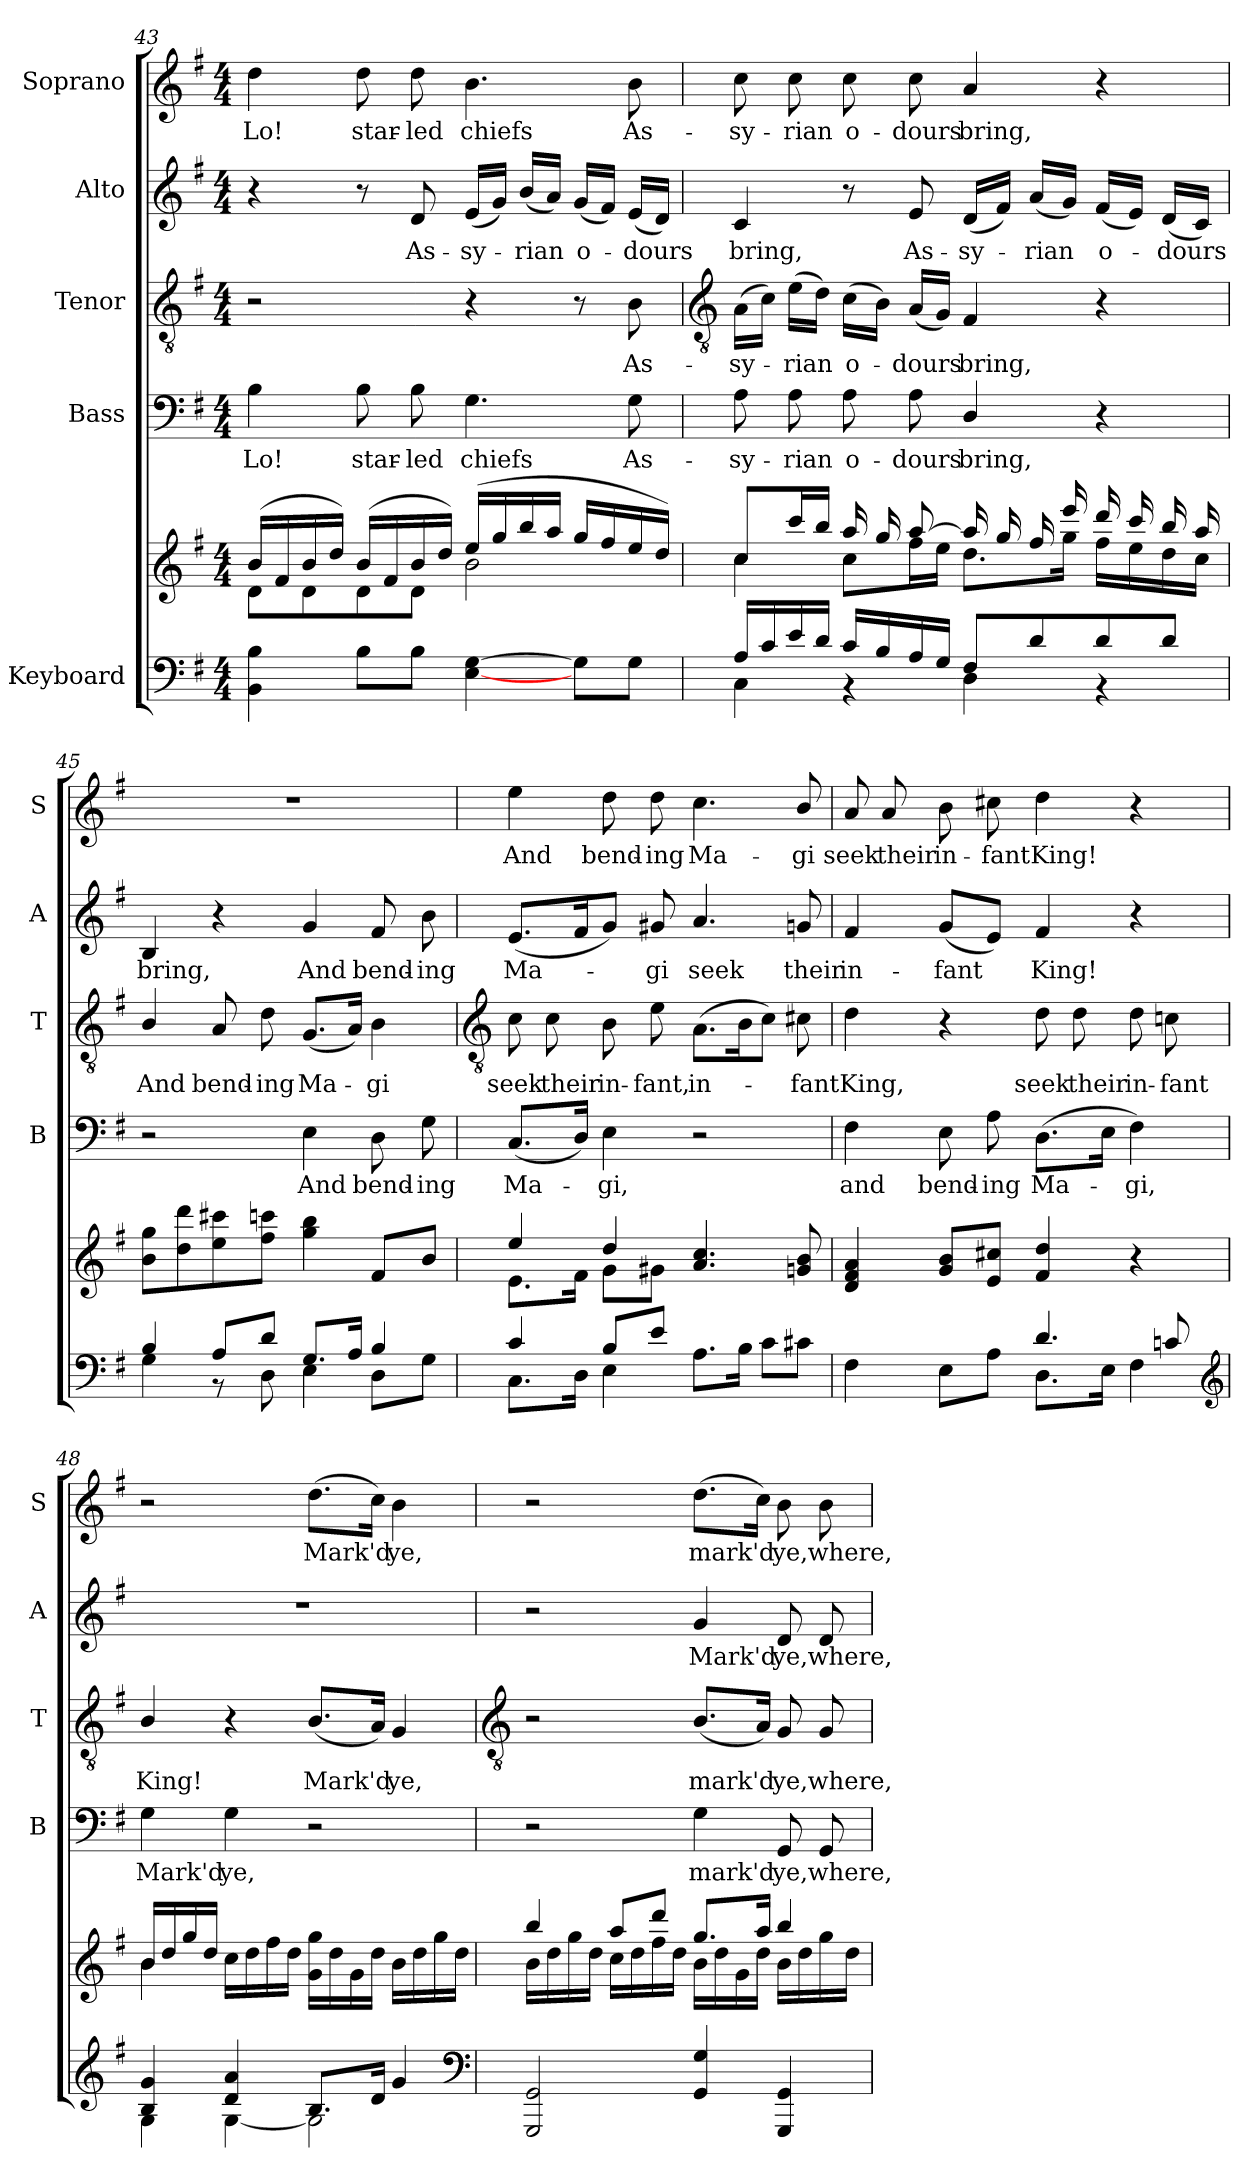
**kern	**kern	**kern	**text	**kern	**text	**kern	**text	**kern	**text
*part5	*part5	*part4	*part4	*part3	*part3	*part2	*part2	*part1	*part1
*staff6	*staff5	*staff4	*staff4	*staff3	*staff3	*staff2	*staff2	*staff1	*staff1
*I"Keyboard	*	*I"Bass	*	*I"Tenor	*	*I"Alto	*	*I"Soprano	*
*	*	*I'B	*	*I'T	*	*I'A	*	*I'S	*
*clefF4	*clefG2	*clefF4	*	*clefGv2	*	*clefG2	*	*clefG2	*
*k[f#]	*k[f#]	*k[f#]	*	*k[f#]	*	*k[f#]	*	*k[f#]	*
*G:	*G:	*G:	*	*G:	*	*G:	*	*G:	*
*M4/4	*M4/4	*M4/4	*	*M4/4	*	*M4/4	*	*M4/4	*
=43	=43	=43	=43	=43	=43	=43	=43	=43	=43
*	*^	*	*	*	*	*	*	*	*
!	!	!	!	!LO:LY:b	!	!	!	!	!	!LO:LY:b
4BB 4B	(>16b/LL	8dL	4B	Lo!	2r	.	4r	.	4dd	Lo!
.	16f#/	.	.	.	.	.	.	.	.	.
.	16b/	8d	.	.	.	.	.	.	.	.
.	16dd/JJ)	.	.	.	.	.	.	.	.	.
!	!	!	!	!LO:LY:b	!	!	!	!	!	!LO:LY:b
8BL	(>16b/LL	8d	8B	star-	.	.	8r	.	8dd	star-
.	16f#/	.	.	.	.	.	.	.	.	.
!	!	!	!	!LO:LY:b	!	!	!	!LO:LY:b	!	!LO:LY:b
8BJ	16b/	8dJ	8B	-led	.	.	8d	As-	8dd	-led
.	16dd/JJ)	.	.	.	.	.	.	.	.	.
!	!	!	!	!LO:LY:b	!	!	!	!LO:LY:b	!	!LO:LY:b
[4E [4G	(>16ee/LL	2b\	4.G	chiefs	4r	.	(<16eLL	-sy-	4.b	chiefs
.	16gg/	.	.	.	.	.	16gJJ)	.	.	.
!	!	!	!	!	!	!	!	!LO:LY:b	!	!
.	16bb/	.	.	.	.	.	(<16bLL	rian	.	.
.	16aa/JJ	.	.	.	.	.	16aJJ)	.	.	.
!	!	!	!	!	!	!	!	!LO:LY:b	!	!
8GL]	16gg/LL	.	.	.	8r	.	(<16gLL	o-	.	.
.	16ff#/	.	.	.	.	.	16f#JJ)	.	.	.
!	!	!	!	!LO:LY:b	!	!LO:LY:b	!	!LO:LY:b	!	!LO:LY:b
8GJ	16ee/	.	8G	As-	8B	As-	(<16eLL	dours	8b	As-
.	16dd/JJ)	.	.	.	.	.	16dJJ)	.	.	.
!!LO:LB:g=z
=44	=44	=44	=44	=44	=44	=44	=44	=44	=44	=44
*	*	*	*	*	*clefGv2	*	*	*	*	*
*^	*	*	*	*	*	*	*	*	*	*
!	!	!	!	!	!LO:LY:b	!	!LO:LY:b	!	!LO:LY:b	!	!LO:LY:b
16A/LL	4C\	8cc/L	4cc\	8A	-sy-	(>16ALL	-sy-	4c	bring,	8cc	-sy-
16c/	.	.	.	.	.	16cJJ)	.	.	.	.	.
!	!	!	!	!	!LO:LY:b	!	!LO:LY:b	!	!	!	!LO:LY:b
16e/	.	16ccc/L	.	8A	-rian	(>16eLL	rian	.	.	8cc	-rian
16d/JJ	.	16bb/JJ	.	.	.	16dJJ)	.	.	.	.	.
!	!	!	!	!	!LO:LY:b	!	!LO:LY:b	!	!	!	!LO:LY:b
16c/LL	4r	16aa/LL	8cc\L	8A	o-	(>16cLL	o-	8r	.	8cc	o-
16B/	.	16gg/	.	.	.	16BJJ)	.	.	.	.	.
!	!	!	!	!	!LO:LY:b	!	!LO:LY:b	!	!LO:LY:b	!	!LO:LY:b
16A/	.	[8aa/J	16ff#\L	8A	-dours	(<16ALL	dours	8e	As-	8cc	-dours
16G/JJ	.	.	16ee\JJ	.	.	16GJJ)	.	.	.	.	.
!	!	!	!	!	!LO:LY:b	!	!LO:LY:b	!	!LO:LY:b	!	!LO:LY:b
8F#/L	4D\	16aa/LL]	8.dd\L	4D/	bring,	4F#	bring,	(<16dLL	-sy-	4a	bring,
.	.	16gg/	.	.	.	.	.	16f#JJ)	.	.	.
!	!	!	!	!	!	!	!	!	!LO:LY:b	!	!
8d/	.	16ff#/	.	.	.	.	.	(<16aLL	rian	.	.
.	.	16eee/JJ	16gg\J	.	.	.	.	16gJJ)	.	.	.
!	!	!	!	!	!	!	!	!	!LO:LY:b	!	!
8d/	4r	16ddd/LL	16ff#\LL	4r	.	4r	.	(<16f#LL	o-	4r	.
.	.	16ccc/	16ee\	.	.	.	.	16eJJ)	.	.	.
!	!	!	!	!	!	!	!	!	!LO:LY:b	!	!
8d/J	.	16bb/	16dd\	.	.	.	.	(<16dLL	dours	.	.
.	.	16aa/JJ	16cc\JJ	.	.	.	.	16cJJ)	.	.	.
=45	=45	=45	=45	=45	=45	=45	=45	=45	=45	=45	=45
!	!	!	!	!	!	!	!LO:LY:b	!	!LO:LY:b	!	!
4B/	4G\	8b\ 8gg\L	2ryy	2r	.	4B/	And	4B	bring,	1r	.
.	.	8dd\ 8ddd\	.	.	.	.	.	.	.	.	.
!	!	!	!	!	!	!	!LO:LY:b	!	!	!	!
8A/L	8r	8ee\ 8ccc#X\	.	.	.	8A	bend-	4r	.	.	.
!	!	!	!	!	!	!	!LO:LY:b	!	!	!	!
8d/J	8D\	8ff#\ 8cccn\J	.	.	.	8d	-ing	.	.	.	.
!	!	!	!	!	!LO:LY:b	!	!LO:LY:b	!	!LO:LY:b	!	!
8.G/L	4E\	4gg\ 4bb\	2ryy	4E	And	(<8.GL	Ma-	4g	And	.	.
16A/J	.	.	.	.	.	16AJ)	.	.	.	.	.
!	!	!	!	!	!LO:LY:b	!	!LO:LY:b	!	!LO:LY:b	!	!
4B/	8D\L	8f#/L	.	8D	bend-	4B	gi	8f#	bend-	.	.
!	!	!	!	!	!LO:LY:b	!	!	!	!LO:LY:b	!	!
.	8G\J	8b/J	.	8G	-ing	.	.	8b	-ing	.	.
!!LO:LB:g=z
=46	=46	=46	=46	=46	=46	=46	=46	=46	=46	=46	=46
*	*	*	*	*	*	*clefGv2	*	*	*	*	*
!	!	!	!	!	!LO:LY:b	!	!LO:LY:b	!	!LO:LY:b	!	!LO:LY:b
4c/	8.C\L	4ee/	8.e\L	(<8.CL	Ma-	8c	seek	(<8.eL	Ma-	4ee	And
!	!	!	!	!	!	!	!LO:LY:b	!	!	!	!
.	.	.	.	.	.	8c	their	.	.	.	.
.	16D\J	.	16f#\J	16DJ)	.	.	.	16f#	.	.	.
!	!	!	!	!	!LO:LY:b	!	!LO:LY:b	!	!	!	!LO:LY:b
8B/L	4E\	4dd/	8g\L	4E	gi,	8B	in-	8gJ)	.	8dd	bend-
!	!	!	!	!	!	!	!LO:LY:b	!	!LO:LY:b	!	!LO:LY:b
8e/J	.	.	8g#X\J	.	.	8e	-fant,	8g#X	gi	8dd	-ing
!	!	!	!	!	!	!	!LO:LY:b	!	!LO:LY:b	!	!LO:LY:b
8.A\L	2ryy	4.a/ 4.cc/	2ryy	2r	.	(>8.AL	in-	4.a	seek	4.cc	Ma-
16B\J	.	.	.	.	.	16B	.	.	.	.	.
8c\L	.	.	.	.	.	8cJ)	.	.	.	.	.
!	!	!	!	!	!	!	!LO:LY:b	!	!LO:LY:b	!	!LO:LY:b
8c#X\J	.	8gn/ 8b/	.	.	.	8c#X	fant	8gn	their	8b/	-gi
=47	=47	=47	=47	=47	=47	=47	=47	=47	=47	=47	=47
!	!	!	!	!	!LO:LY:b	!	!LO:LY:b	!	!LO:LY:b	!	!LO:LY:b
4F#\	2ryy	4d/ 4f#/ 4a/	2ryy	4F#	and	4d	King,	4f#	in-	8a	seek
!	!	!	!	!	!	!	!	!	!	!	!LO:LY:b
.	.	.	.	.	.	.	.	.	.	8a	their
!	!	!	!	!	!LO:LY:b	!	!	!	!LO:LY:b	!	!LO:LY:b
8E\L	.	8g/ 8b/L	.	8E	bend-	4r	.	(<8gL	-fant	8b	in-
!	!	!	!	!	!LO:LY:b	!	!	!	!	!	!LO:LY:b
8A\J	.	8e/ 8cc#X/J	.	8A	-ing	.	.	8eJ)	.	8cc#X	-fant
!	!	!	!	!	!LO:LY:b	!	!LO:LY:b	!	!LO:LY:b	!	!LO:LY:b
4.d/	8.D\L	4f#/ 4dd/	2ryy	(>8.DL	Ma-	8d	seek	4f#	King!	4dd	King!
!	!	!	!	!	!	!	!LO:LY:b	!	!	!	!
.	.	.	.	.	.	8d	their	.	.	.	.
.	16E\J	.	.	16EJ	.	.	.	.	.	.	.
!	!	!	!	!	!LO:LY:b	!	!LO:LY:b	!	!	!	!
.	4F#\	4r	.	4F#)	gi,	8d	in-	4r	.	4r	.
!	!	!	!	!	!	!	!LO:LY:b	!	!	!	!
8cn/	.	.	.	.	.	8cn	-fant	.	.	.	.
*clefG2	*	*	*	*	*	*	*	*	*	*	*
=48	=48	=48	=48	=48	=48	=48	=48	=48	=48	=48	=48
!	!	!	!	!	!LO:LY:b	!	!LO:LY:b	!	!	!	!
4B/ 4g/	4G\	16b/LL	4b\	4G	Mark'd	4B/	King!	1r	.	2r	.
.	.	16dd/	.	.	.	.	.	.	.	.	.
.	.	16gg/	.	.	.	.	.	.	.	.	.
.	.	16dd/JJ	.	.	.	.	.	.	.	.	.
!	!	!	!	!	!LO:LY:b	!	!	!	!	!	!
4d/ 4a/	[4G\	16cc\LL	4ryy	4G	ye,	4r	.	.	.	.	.
.	.	16dd\	.	.	.	.	.	.	.	.	.
.	.	16ff#\	.	.	.	.	.	.	.	.	.
.	.	16dd\JJ	.	.	.	.	.	.	.	.	.
!	!	!	!	!	!	!	!LO:LY:b	!	!	!	!LO:LY:b
8.B/L	2G\]	16g\ 16gg\LL	2ryy	2r	.	(<8.BL	Mark'd	.	.	(>8.ddL	Mark'd
.	.	16dd\	.	.	.	.	.	.	.	.	.
.	.	16g\	.	.	.	.	.	.	.	.	.
16d/J	.	16dd\JJ	.	.	.	16AJ)	.	.	.	16ccJ)	.
!	!	!	!	!	!	!	!LO:LY:b	!	!	!	!LO:LY:b
4g/	.	16b\LL	.	.	.	4G	ye,	.	.	4b	ye,
.	.	16dd\	.	.	.	.	.	.	.	.	.
.	.	16gg\	.	.	.	.	.	.	.	.	.
.	.	16dd\JJ	.	.	.	.	.	.	.	.	.
*v	*v	*	*	*	*	*	*	*	*	*	*
*clefF4	*	*	*	*	*	*	*	*	*	*
!!LO:LB:g=z
=49	=49	=49	=49	=49	=49	=49	=49	=49	=49	=49
*	*	*	*	*	*clefGv2	*	*	*	*	*
2GGG 2GG	4bb/	16b\LL	2r	.	2r	.	2r	.	2r	.
.	.	16dd\	.	.	.	.	.	.	.	.
.	.	16gg\	.	.	.	.	.	.	.	.
.	.	16dd\JJ	.	.	.	.	.	.	.	.
.	8aa/L	16cc\LL	.	.	.	.	.	.	.	.
.	.	16dd\	.	.	.	.	.	.	.	.
.	8ddd/J	16ff#\	.	.	.	.	.	.	.	.
.	.	16dd\JJ	.	.	.	.	.	.	.	.
!	!	!	!	!LO:LY:b	!	!LO:LY:b	!	!LO:LY:b	!	!LO:LY:b
4GG 4G	8.gg/L	16b\LL	4G	mark'd	(<8.BL	mark'd	4g	Mark'd	(>8.ddL	mark'd
.	.	16dd\	.	.	.	.	.	.	.	.
.	.	16g\	.	.	.	.	.	.	.	.
.	16aa/J	16dd\JJ	.	.	16AJ)	.	.	.	16ccJ)	.
!	!	!	!	!LO:LY:b	!	!LO:LY:b	!	!LO:LY:b	!	!LO:LY:b
4GGG 4GG	4bb/	16b\LL	8GG	ye,	8G	ye,	8d	ye,	8b	ye,
.	.	16dd\	.	.	.	.	.	.	.	.
!	!	!	!	!LO:LY:b	!	!LO:LY:b	!	!LO:LY:b	!	!LO:LY:b
.	.	16gg\	8GG	where,	8G	where,	8d	where,	8b	where,
.	.	16dd\JJ	.	.	.	.	.	.	.	.
*	*v	*v	*	*	*	*	*	*	*	*
=	=	=	=	=	=	=	=	=	=
*-	*-	*-	*-	*-	*-	*-	*-	*-	*-
